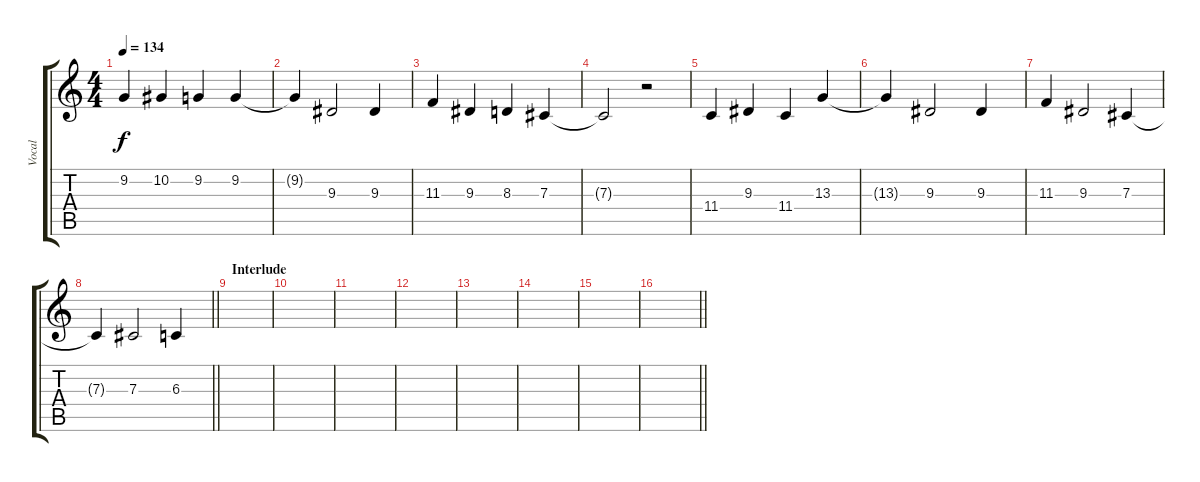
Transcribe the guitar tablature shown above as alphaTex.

\track ("Vocal" "Vocal") {instrument lead2sawtooth}
\staff {score tabs}
\tuning (Eb4 Bb3 Gb3 Db3 Ab2 Eb2) {hide}
\ts (4 4)
\tempo 134
\clef g2
\ks c
9.2.4{dy f} 10.2.4 9.2.4 9.2.4 |
9.2{t}.4 9.3.2 9.3.4 |
11.3.4 9.3.4 8.3.4 7.3.4 |
7.3{t}.2 r.2 |
11.4.4 9.3.4 11.4.4 13.3.4 |
13.3{t}.4 9.3.2 9.3.4 |
11.3.4 9.3.2 7.3.4 |
\barLineRight lightlight
7.3{t}.4 7.3.2 6.3.4 |
\section ("" "Interlude")
|
|
|
|
|
|
|
\barLineRight lightlight
